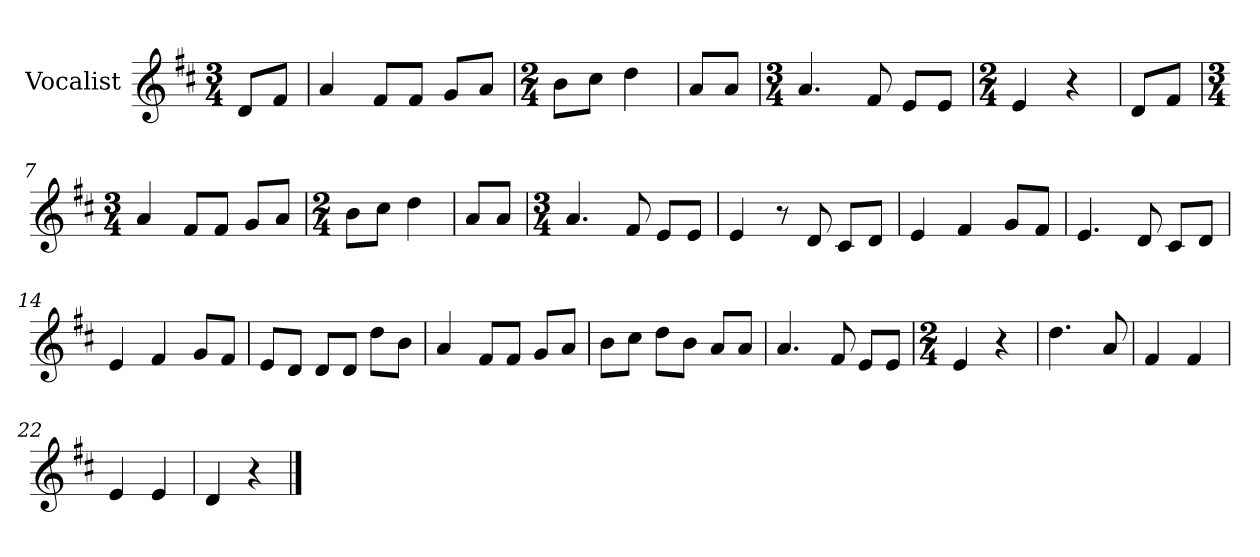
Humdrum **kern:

**kern
*part1
*staff1
*I"Vocalist
*k[f#c#]
*D:
*M3/4
=
8dL
8f#J
=1
4a
8f#L
8f#J
8gL
8aJ
=2
*M2/4
8bL
8cc#J
4dd
=3
8aL
8aJ
=4
*M3/4
4.a
8f#
8eL
8eJ
=5
*M2/4
4e
4r
=6
8dL
8f#J
=7
*M3/4
4a
8f#L
8f#J
8gL
8aJ
=8
*M2/4
8bL
8cc#J
4dd
=9
8aL
8aJ
=10
*M3/4
4.a
8f#
8eL
8eJ
=11
4e
8r
8d
8c#L
8dJ
=12
4e
4f#
8gL
8f#J
=13
4.e
8d
8c#L
8dJ
=14
4e
4f#
8gL
8f#J
=15
8eL
8dJ
8dL
8dJ
8ddL
8bJ
=16
4a
8f#L
8f#J
8gL
8aJ
=17
8bL
8cc#J
8ddL
8bJ
8aL
8aJ
=18
4.a
8f#
8eL
8eJ
=19
*M2/4
4e
4r
=20
4.dd
8a
=21
4f#
4f#
=22
4e
4e
=23
4d
4r
==
*-
